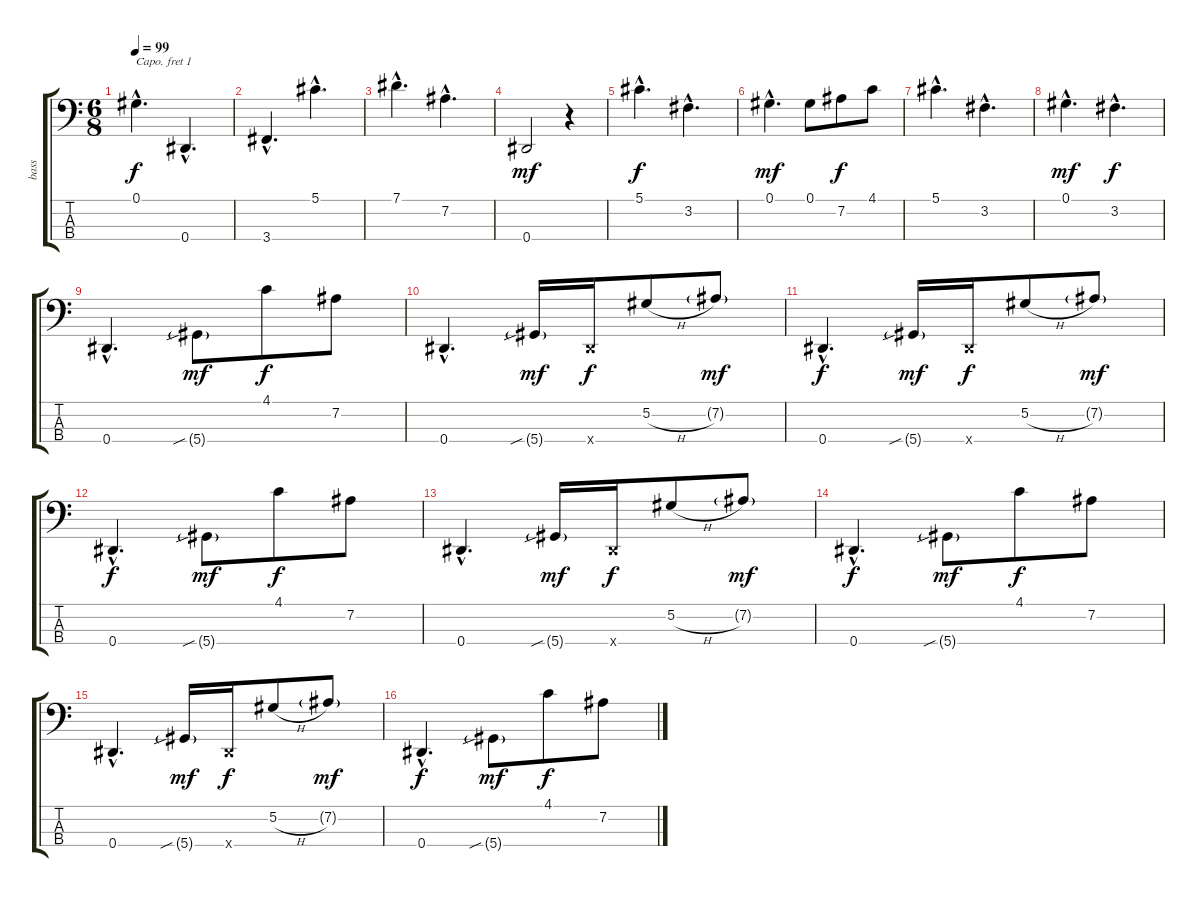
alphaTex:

\track ("bass" "bass") {instrument electricbasspick}
\staff {score tabs}
\capo 1
\tuning (G2 D2 A1 D1) {hide}
\ts (6 8)
\tempo 99
\clef f4
\ks c
0.1{hac}.4{d dy f} 0.4{hac}.4{d} |
3.4{hac}.4{d} 5.1{hac}.4{d} |
7.1{hac}.4{d} 7.2{hac}.4{d} |
0.4.2{dy mf} r.4 |
5.1{hac}.4{d dy f} 3.2{hac}.4{d} |
0.1{hac}.4{d dy mf} 0.1.8 7.2.8{dy f} 4.1.8 |
5.1{hac}.4{d} 3.2{hac}.4{d} |
0.1{hac}.4{d dy mf} 3.2{hac}.4{d dy f} |
0.4{hac}.4{d} 5.4{sib g}.8{dy mf} 4.1.8{dy f} 7.2.8 |
0.4{hac}.4{d} 5.4{sib g}.16{dy mf} 0.4{x}.16{dy f} 5.2{h}.8 7.2{g}.8{dy mf} |
0.4{hac}.4{d dy f} 5.4{sib g}.16{dy mf} 0.4{x}.16{dy f} 5.2{h}.8 7.2{g}.8{dy mf} |
0.4{hac}.4{d dy f} 5.4{sib g}.8{dy mf} 4.1.8{dy f} 7.2.8 |
0.4{hac}.4{d} 5.4{sib g}.16{dy mf} 0.4{x}.16{dy f} 5.2{h}.8 7.2{g}.8{dy mf} |
0.4{hac}.4{d dy f} 5.4{sib g}.8{dy mf} 4.1.8{dy f} 7.2.8 |
0.4{hac}.4{d} 5.4{sib g}.16{dy mf} 0.4{x}.16{dy f} 5.2{h}.8 7.2{g}.8{dy mf} |
0.4{hac}.4{d dy f} 5.4{sib g}.8{dy mf} 4.1.8{dy f} 7.2.8
